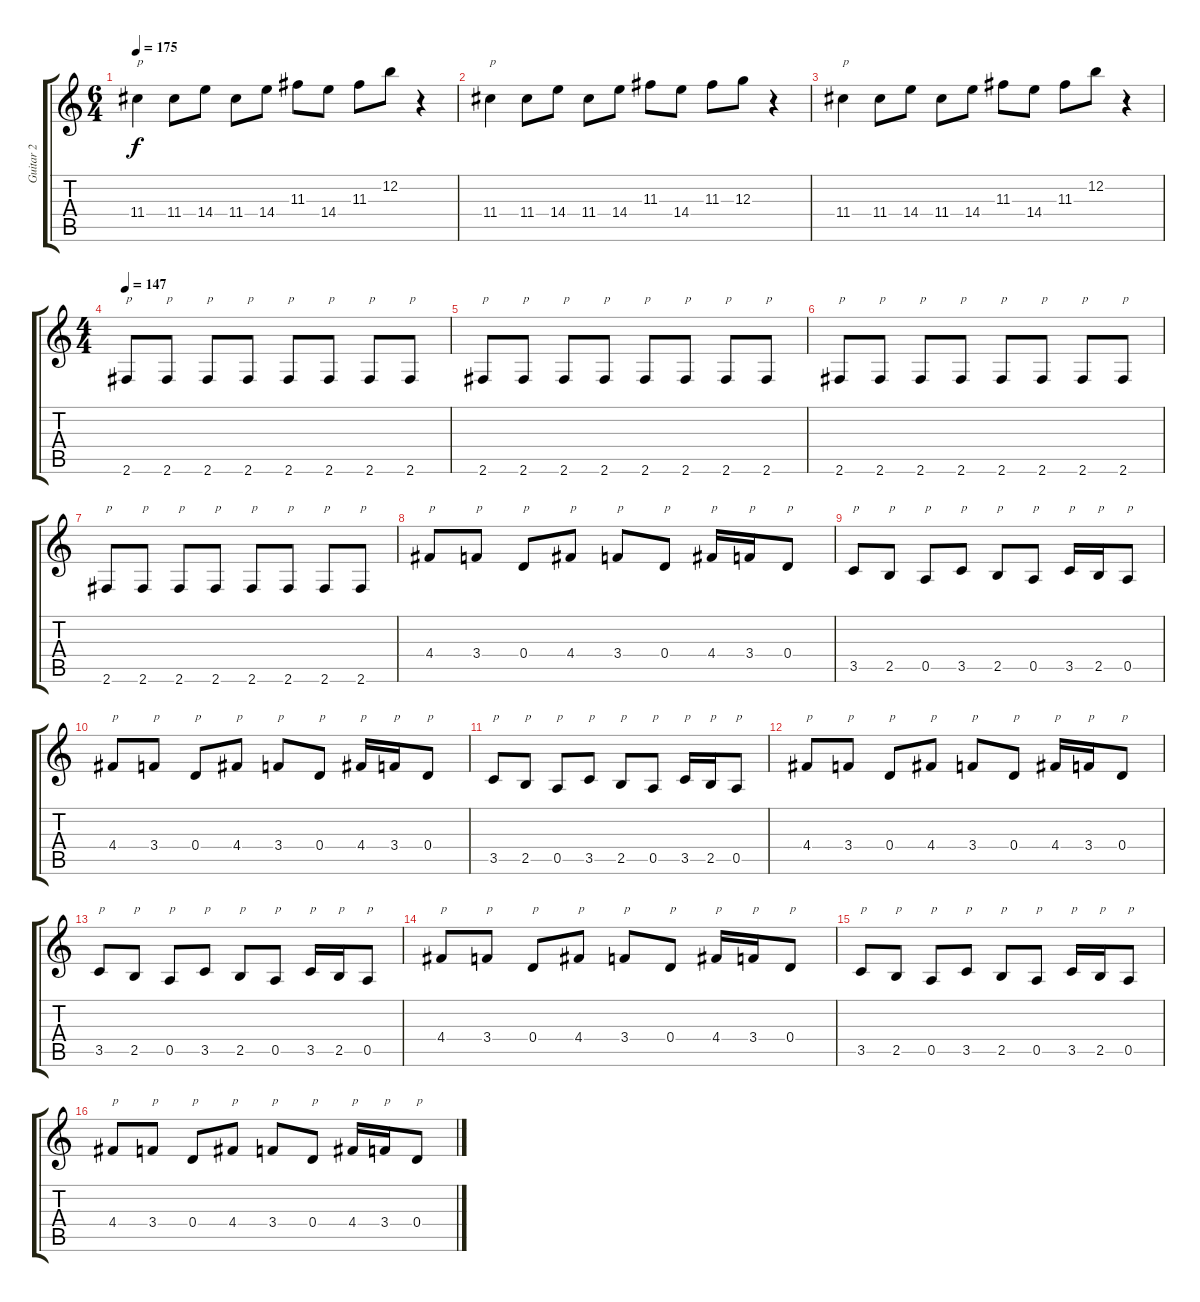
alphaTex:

\track ("Guitar 2" "Guitar 2") {instrument distortionguitar}
\staff {score tabs}
\tuning (E4 B3 G3 D3 A2 E2) {hide}
\ts (6 4)
\tempo 175
\clef g2
\ks c
11.4.4{txt "p" dy f} 11.4.8 14.4.8 11.4.8 14.4.8 11.3.8 14.4.8 11.3.8 12.2.8 r.4 |
11.4.4{txt "p"} 11.4.8 14.4.8 11.4.8 14.4.8 11.3.8 14.4.8 11.3.8 12.3.8 r.4 |
11.4.4{txt "p"} 11.4.8 14.4.8 11.4.8 14.4.8 11.3.8 14.4.8 11.3.8 12.2.8 r.4 |
\ts (4 4)
\tempo 147
2.6.8{txt "p"} 2.6.8{txt "p"} 2.6.8{txt "p"} 2.6.8{txt "p"} 2.6.8{txt "p"} 2.6.8{txt "p"} 2.6.8{txt "p"} 2.6.8{txt "p"} |
2.6.8{txt "p"} 2.6.8{txt "p"} 2.6.8{txt "p"} 2.6.8{txt "p"} 2.6.8{txt "p"} 2.6.8{txt "p"} 2.6.8{txt "p"} 2.6.8{txt "p"} |
2.6.8{txt "p"} 2.6.8{txt "p"} 2.6.8{txt "p"} 2.6.8{txt "p"} 2.6.8{txt "p"} 2.6.8{txt "p"} 2.6.8{txt "p"} 2.6.8{txt "p"} |
2.6.8{txt "p"} 2.6.8{txt "p"} 2.6.8{txt "p"} 2.6.8{txt "p"} 2.6.8{txt "p"} 2.6.8{txt "p"} 2.6.8{txt "p"} 2.6.8{txt "p"} |
4.4.8{txt "p"} 3.4.8{txt "p"} 0.4.8{txt "p"} 4.4.8{txt "p"} 3.4.8{txt "p"} 0.4.8{txt "p"} 4.4.16{txt "p"} 3.4.16{txt "p"} 0.4.8{txt "p"} |
3.5.8{txt "p"} 2.5.8{txt "p"} 0.5.8{txt "p"} 3.5.8{txt "p"} 2.5.8{txt "p"} 0.5.8{txt "p"} 3.5.16{txt "p"} 2.5.16{txt "p"} 0.5.8{txt "p"} |
4.4.8{txt "p"} 3.4.8{txt "p"} 0.4.8{txt "p"} 4.4.8{txt "p"} 3.4.8{txt "p"} 0.4.8{txt "p"} 4.4.16{txt "p"} 3.4.16{txt "p"} 0.4.8{txt "p"} |
3.5.8{txt "p"} 2.5.8{txt "p"} 0.5.8{txt "p"} 3.5.8{txt "p"} 2.5.8{txt "p"} 0.5.8{txt "p"} 3.5.16{txt "p"} 2.5.16{txt "p"} 0.5.8{txt "p"} |
4.4.8{txt "p"} 3.4.8{txt "p"} 0.4.8{txt "p"} 4.4.8{txt "p"} 3.4.8{txt "p"} 0.4.8{txt "p"} 4.4.16{txt "p"} 3.4.16{txt "p"} 0.4.8{txt "p"} |
3.5.8{txt "p"} 2.5.8{txt "p"} 0.5.8{txt "p"} 3.5.8{txt "p"} 2.5.8{txt "p"} 0.5.8{txt "p"} 3.5.16{txt "p"} 2.5.16{txt "p"} 0.5.8{txt "p"} |
4.4.8{txt "p"} 3.4.8{txt "p"} 0.4.8{txt "p"} 4.4.8{txt "p"} 3.4.8{txt "p"} 0.4.8{txt "p"} 4.4.16{txt "p"} 3.4.16{txt "p"} 0.4.8{txt "p"} |
3.5.8{txt "p"} 2.5.8{txt "p"} 0.5.8{txt "p"} 3.5.8{txt "p"} 2.5.8{txt "p"} 0.5.8{txt "p"} 3.5.16{txt "p"} 2.5.16{txt "p"} 0.5.8{txt "p"} |
4.4.8{txt "p"} 3.4.8{txt "p"} 0.4.8{txt "p"} 4.4.8{txt "p"} 3.4.8{txt "p"} 0.4.8{txt "p"} 4.4.16{txt "p"} 3.4.16{txt "p"} 0.4.8{txt "p"}
